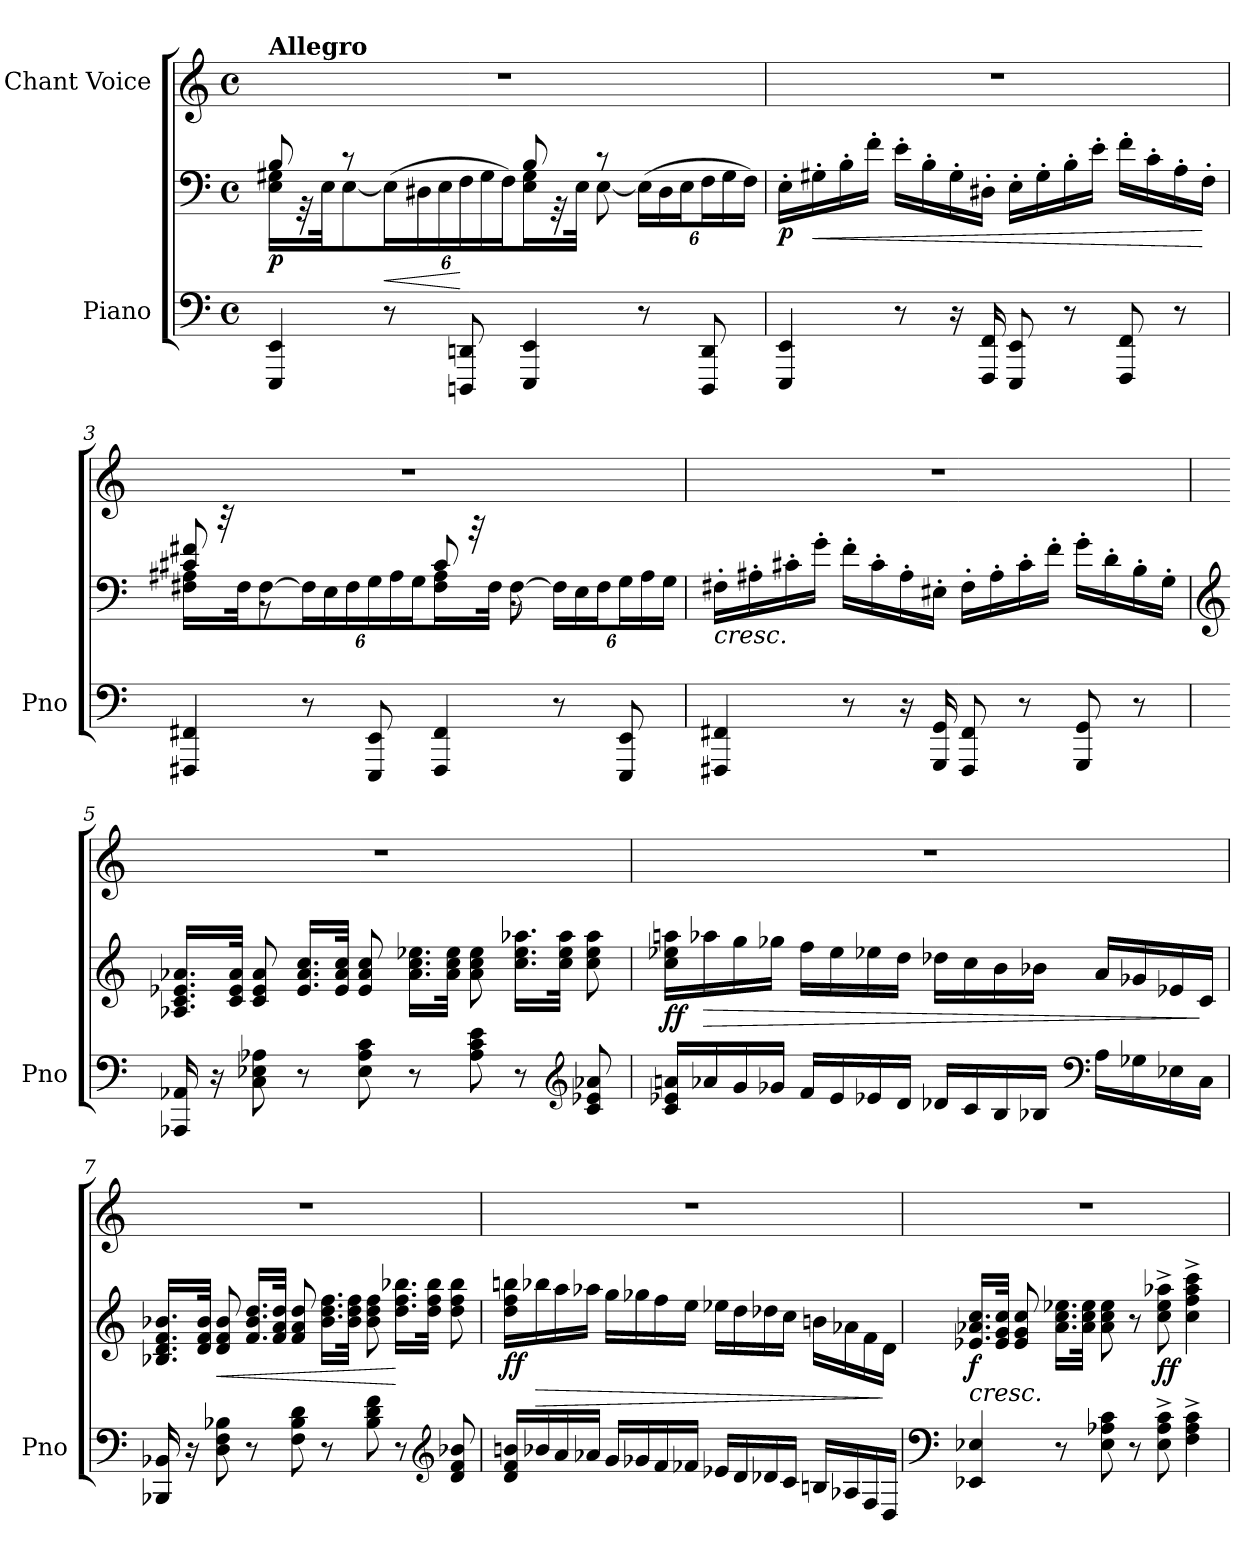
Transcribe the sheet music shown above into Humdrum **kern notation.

**kern	**kern	**dynam	**kern
*part2	*part2	*part2	*part1
*staff3	*staff2	*staff2/3	*staff1
*I"Piano	*	*	*I"Chant Voice
*I'Pno	*	*	*
*	*stria5	*	*
*clefF4	*clefF4	*	*clefG2
*k[]	*k[]	*	*k[]
*M4/4	*M4/4	*	*M4/4
*met(c)	*met(c)	*	*met(c)
*MM100	*MM100	*	*MM100
=1	=1	=1	=1
*	*^	*	*
!	!	!	!	!LO:TX:a:B:t=Allegro
!	!	!	!LO:DY:b	!
4EEE/ 4EE/	8B/	16E\ 16G#X\LL	p	1r
.	.	32r	.	.
.	.	32E\JJJ	.	.
.	8r	[>8E\	.	.
!	!	!	!LO:HP:b	!
8r	4ryy	(>24E\LL]	<	.
.	.	24D#X\	.	.
.	.	24E\J	.	.
8DDDn/ 8DDn/	.	24F\L	[	.
.	.	24G#\	.	.
.	.	24F\JJ)	.	.
4EEE/ 4EE/	8B/	16E\ 16G#\LL	.	.
.	.	32r	.	.
.	.	32E\JJJ	.	.
.	8r	[>8E\	.	.
8r	4ryy	(>24E\LL]	.	.
.	.	24D#\	.	.
.	.	24E\J	.	.
8DDD/ 8DD/	.	24F\L	.	.
.	.	24G#\	.	.
.	.	24F\JJ)	.	.
=2	=2	=2	=2	=2
!	!	!	!LO:DY:b	!
*	*v	*v	*	*
4EEE/ 4EE/	16E'\LL	p	1r
!	!	!LO:HP:b	!
.	16G#X'\	<	.
.	16B'\	.	.
.	16f'\JJ	.	.
8r	16e'\LL	.	.
.	16B'\	.	.
16r	16G#'\	.	.
16FFF/ 16FF/	16D#X'\JJ	.	.
8EEE/ 8EE/	16E'\LL	.	.
.	16G#'\	.	.
8r	16B'\	.	.
.	16e'\JJ	.	.
8FFF/ 8FF/	16f'\LL	.	.
.	16c'\	.	.
8r	16A'\	.	.
.	16F'\JJ	[	.
=3	=3	=3	=3
*	*^	*	*
!	!	!	!LO:DY:b	!
!	!	!	!LO:DY:n=1:b	!
4FFF#X/ 4FF#X/	16F#X\ 16A#X\LL	8c#X/ 8f#X/	other-dynamics f	1r
.	32r	.	.	.
.	32F#\JJJ	.	.	.
.	[>8F#\	8r	.	.
*	*Xbrackettup	*	*	*
8r	24F#\LL]	4ryy	.	.
.	24E\	.	.	.
.	24F#\J	.	.	.
8EEE/ 8EE/	24G\L	.	.	.
.	24A#\	.	.	.
.	24G\JJ	.	.	.
4FFF#/ 4FF#/	16F#\ 16A#\LL	8c#/	.	.
.	32r	.	.	.
.	32F#\JJJ	.	.	.
.	[>8F#\	8r	.	.
8r	24F#\LL]	4ryy	.	.
.	24E\	.	.	.
.	24F#\J	.	.	.
8EEE/ 8EE/	24G\L	.	.	.
.	24A#\	.	.	.
.	24G\JJ	.	.	.
*	*v	*v	*	*
=4	=4	=4	=4
!	!LO:TX:b:i:t=cresc.	!	!
4FFF#X/ 4FF#X/	16F#X'\LL	.	1r
.	16A#X'\	.	.
.	16c#X'\	.	.
.	16g'\JJ	.	.
8r	16f'\LL	.	.
.	16c#'\	.	.
16r	16A#'\	.	.
16GGG/ 16GG/	16E#X'\JJ	.	.
8FFF#/ 8FF#/	16F#'\LL	.	.
.	16A#'\	.	.
8r	16c#'\	.	.
.	16f'\JJ	.	.
8GGG/ 8GG/	16g'\LL	.	.
.	16d'\	.	.
8r	16B'\	.	.
.	16G'\JJ	.	.
=5	=5	=5	=5
*	*clefG2	*	*
16AAA-X/ 16AA-X/	16.A-X/ 16.c/ 16.e-X/ 16.a-X/LL	.	1r
16r	.	.	.
.	32c/ 32e-/ 32a-/JJk	.	.
8C\ 8E-X\ 8A-X\	8c/ 8e-/ 8a-/	.	.
8r	16.e-/ 16.a-/ 16.cc/LL	.	.
.	32e-/ 32a-/ 32cc/JJk	.	.
8E-\ 8A-\ 8c\	8e-/ 8a-/ 8cc/	.	.
8r	16.a-\ 16.cc\ 16.ee-X\LL	.	.
.	32a-\ 32cc\ 32ee-\JJk	.	.
8A-\ 8c\ 8e\	8a-\ 8cc\ 8ee-\	.	.
8r	16.cc\ 16.ee-\ 16.aa-X\LL	.	.
.	32cc\ 32ee-\ 32aa-\JJk	.	.
*clefG2	*	*	*
8c/ 8e-X/ 8a-X/	8cc\ 8ee-\ 8aa-\	.	.
=6	=6	=6	=6
!	!	!LO:DY:b	!
16c/ 16e-X/ 16an/LL	16cc\ 16ee-X\ 16aan\LL	ff	1r
!	!	!LO:HP:b	!
16a-X/	16aa-X\	>	.
16g/	16gg\	.	.
16g-X/JJ	16gg-X\JJ	.	.
16f/LL	16ff\LL	.	.
16e-/	16ee-\	.	.
16e-X/	16ee-X\	.	.
16d/JJ	16dd\JJ	.	.
16d-X/LL	16dd-X\LL	.	.
16c/	16cc\	.	.
16B/	16b\	.	.
16B-X/JJ	16b-X\JJ	.	.
*clefF4	*	*	*
16A\LL	16a/LL	.	.
16G-X\	16g-X/	.	.
16E-X\	16e-X/	.	.
16C\JJ	16c/JJ	]	.
=7	=7	=7	=7
16BBB-X/ 16BB-X/	16.B-X/ 16.d/ 16.f/ 16.b-X/LL	.	1r
16r	.	.	.
.	32d/ 32f/ 32b-/JJk	.	.
!	!	!LO:HP:b	!
8D\ 8F\ 8B-X\	8d/ 8f/ 8b-/	<	.
8r	16.f/ 16.b-/ 16.dd/LL	.	.
.	32f/ 32a/ 32dd/JJk	.	.
8F\ 8B-\ 8d\	8f/ 8a/ 8dd/	.	.
8r	16.b-\ 16.dd\ 16.ff\LL	.	.
.	32b-\ 32dd\ 32ff\JJk	.	.
8B-\ 8d\ 8f\	8b-\ 8dd\ 8ff\	.	.
8r	16.dd\ 16.ff\ 16.bb-X\LL	[	.
.	32dd\ 32ff\ 32bb-\JJk	.	.
*clefG2	*	*	*
8d/ 8f/ 8b-X/	8dd\ 8ff\ 8bb-\	.	.
=8	=8	=8	=8
!	!	!LO:DY:b	!
16d/ 16f/ 16bn/LL	16dd\ 16ff\ 16bbn\LL	ff	1r
!	!	!LO:HP:b	!
16b-X/	16bb-X\	>	.
16a/	16aa\	.	.
16a-X/JJ	16aa-X\JJ	.	.
16g/LL	16gg\LL	.	.
16g-X/	16gg-X\	.	.
16f/	16ff\	.	.
16f-X/JJ	16ee\JJ	.	.
16e-X/LL	16ee-X\LL	.	.
16d/	16dd\	.	.
16d-X/	16dd-X\	.	.
16c/JJ	16cc\JJ	.	.
16Bn/LL	16bn\LL	.	.
16A-X/	16a-X\	.	.
16F/	16f\	.	.
16D/JJ	16d\JJ	]	.
=9	=9	=9	=9
*clefF4	*	*	*
!	!	!LO:HP:b	!
!	!	!LO:DY:n=1:b	!
4EE-X/ 4E-X/	16.e-X/ 16.a-X/ 16.cc/LL	< f	1r
.	32e-/ 32g/ 32cc/JJk	.	.
.	8e-/ 8g/ 8cc/	.	.
8r	16.a-\ 16.cc\ 16.ee-X\LL	.	.
.	32a-\ 32cc\ 32ee-\JJk	.	.
8E-\ 8A-X\ 8c\	8a-\ 8cc\ 8ee-\	.	.
8r	8r	.	.
!	!	!LO:DY:n=2:b	!
8E-\^ 8A-\^ 8c\^	8cc\^ 8ee-\^ 8aa-X\^	ff	.
4F\^ 4A-\^ 4c\^	4cc\^ 4ff\^ 4aa-\^ 4ccc\^	[	.
=	=	=	=
*-	*-	*-	*-
